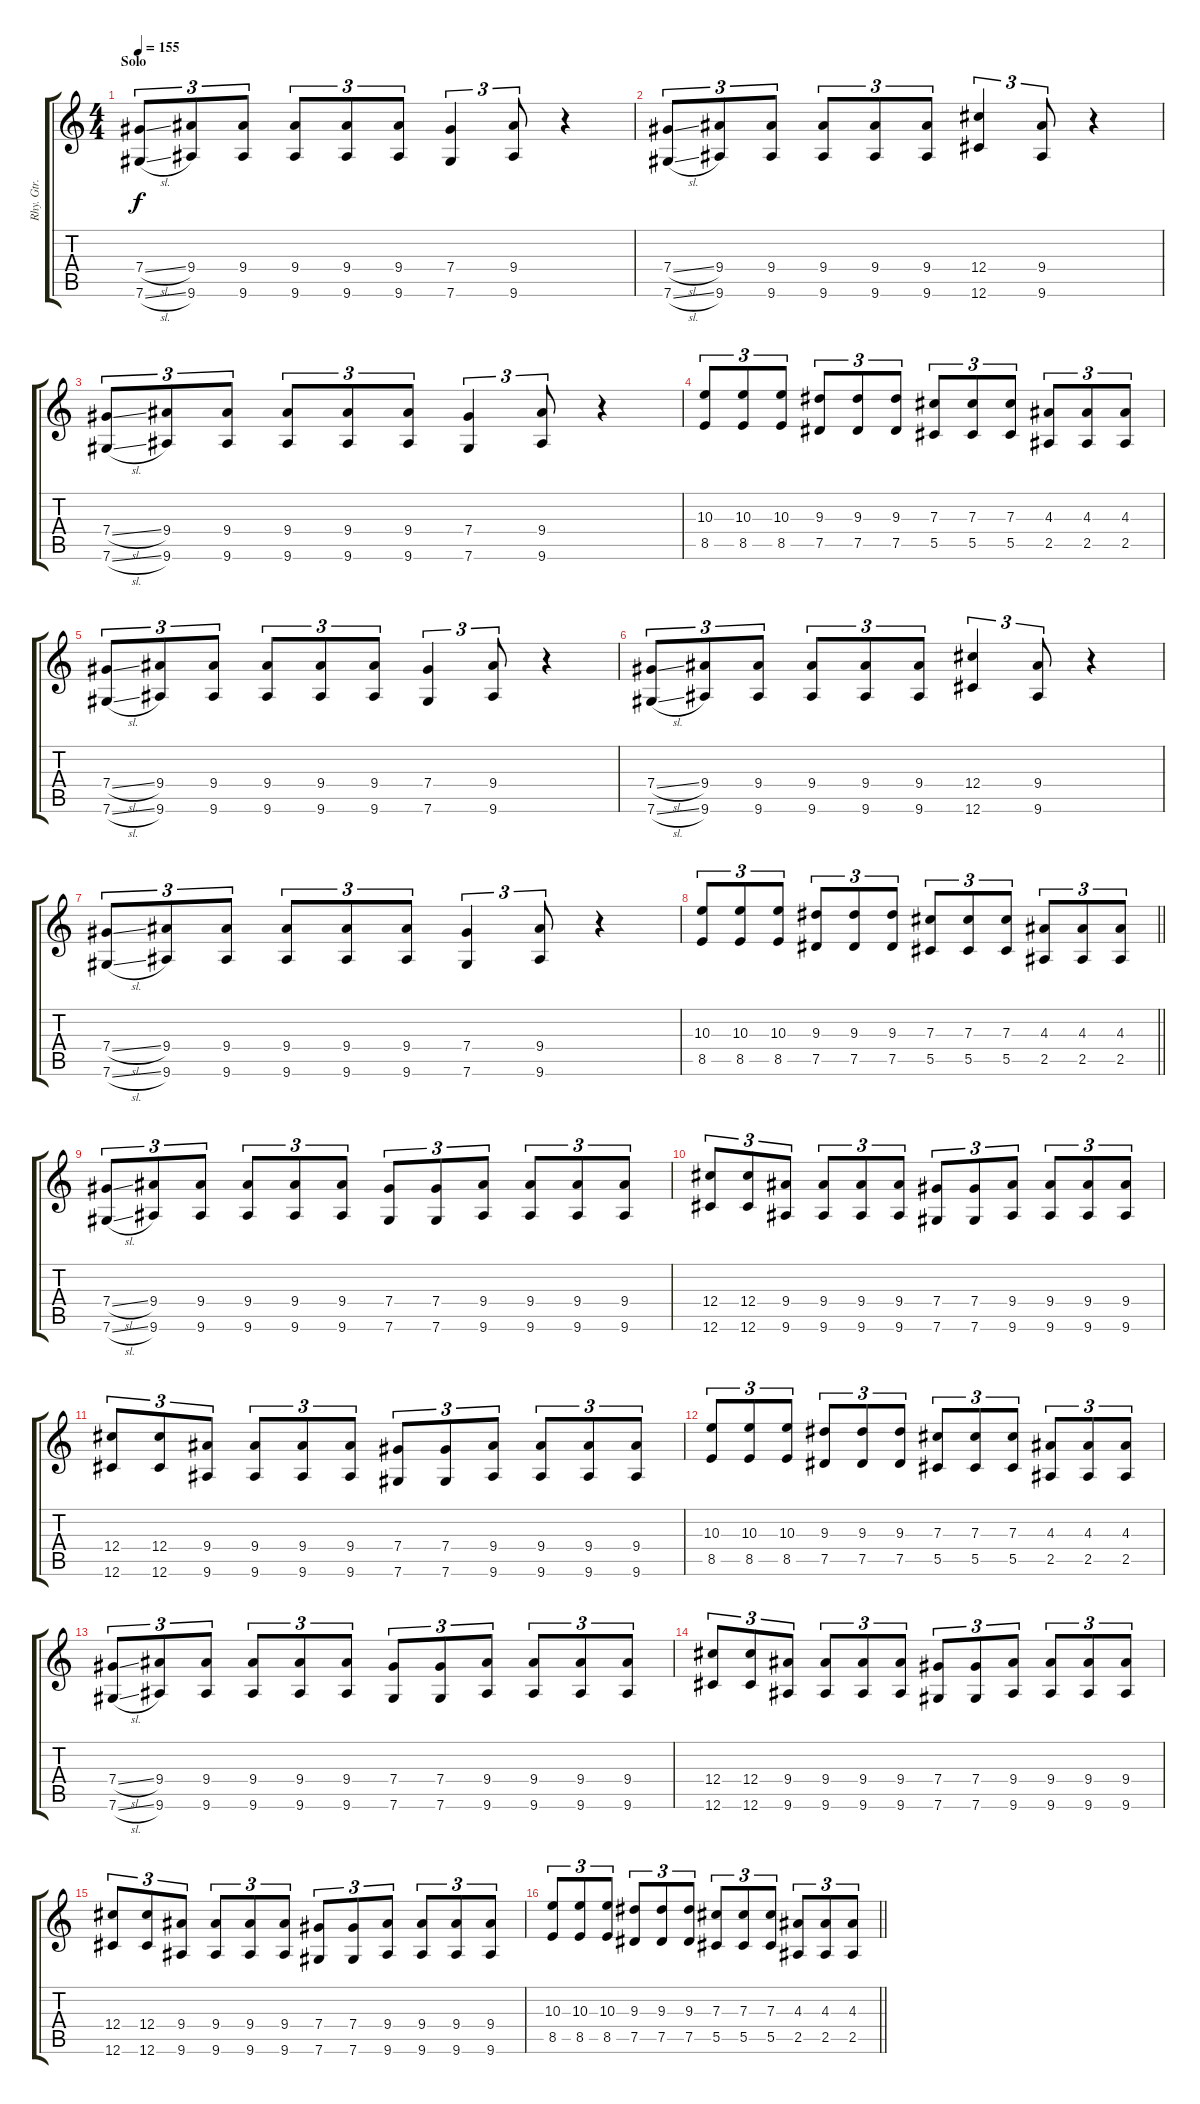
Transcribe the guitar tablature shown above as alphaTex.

\track ("Rhy. Gtr. 1" "Rhy. Gtr. ") {instrument distortionguitar}
\staff {score tabs}
\tuning (Eb4 Bb3 Gb3 Db3 Ab2 Db2) {hide}
\ts (4 4)
\section ("" "Solo")
\tempo 155
\clef g2
\ks c
(7.4{sl} 7.6{sl}).8{tu (3 2) dy f volume 5} (9.4 9.6).8{tu (3 2)} (9.4 9.6).8{tu (3 2)} (9.4 9.6).8{tu (3 2)} (9.4 9.6).8{tu (3 2)} (9.4 9.6).8{tu (3 2)} (7.4 7.6).4{tu (3 2)} (9.4 9.6).8{tu (3 2)} r.4 |
(7.4{sl} 7.6{sl}).8{tu (3 2)} (9.4 9.6).8{tu (3 2)} (9.4 9.6).8{tu (3 2)} (9.4 9.6).8{tu (3 2)} (9.4 9.6).8{tu (3 2)} (9.4 9.6).8{tu (3 2)} (12.4 12.6).4{tu (3 2)} (9.4 9.6).8{tu (3 2)} r.4 |
(7.4{sl} 7.6{sl}).8{tu (3 2)} (9.4 9.6).8{tu (3 2)} (9.4 9.6).8{tu (3 2)} (9.4 9.6).8{tu (3 2)} (9.4 9.6).8{tu (3 2)} (9.4 9.6).8{tu (3 2)} (7.4 7.6).4{tu (3 2)} (9.4 9.6).8{tu (3 2)} r.4 |
(10.3 8.5).8{tu (3 2)} (10.3 8.5).8{tu (3 2)} (10.3 8.5).8{tu (3 2)} (9.3 7.5).8{tu (3 2)} (9.3 7.5).8{tu (3 2)} (9.3 7.5).8{tu (3 2)} (7.3 5.5).8{tu (3 2)} (7.3 5.5).8{tu (3 2)} (7.3 5.5).8{tu (3 2)} (4.3 2.5).8{tu (3 2)} (4.3 2.5).8{tu (3 2)} (4.3 2.5).8{tu (3 2)} |
(7.4{sl} 7.6{sl}).8{tu (3 2)} (9.4 9.6).8{tu (3 2)} (9.4 9.6).8{tu (3 2)} (9.4 9.6).8{tu (3 2)} (9.4 9.6).8{tu (3 2)} (9.4 9.6).8{tu (3 2)} (7.4 7.6).4{tu (3 2)} (9.4 9.6).8{tu (3 2)} r.4 |
(7.4{sl} 7.6{sl}).8{tu (3 2)} (9.4 9.6).8{tu (3 2)} (9.4 9.6).8{tu (3 2)} (9.4 9.6).8{tu (3 2)} (9.4 9.6).8{tu (3 2)} (9.4 9.6).8{tu (3 2)} (12.4 12.6).4{tu (3 2)} (9.4 9.6).8{tu (3 2)} r.4 |
(7.4{sl} 7.6{sl}).8{tu (3 2)} (9.4 9.6).8{tu (3 2)} (9.4 9.6).8{tu (3 2)} (9.4 9.6).8{tu (3 2)} (9.4 9.6).8{tu (3 2)} (9.4 9.6).8{tu (3 2)} (7.4 7.6).4{tu (3 2)} (9.4 9.6).8{tu (3 2)} r.4 |
\barLineRight lightlight
(10.3 8.5).8{tu (3 2)} (10.3 8.5).8{tu (3 2)} (10.3 8.5).8{tu (3 2)} (9.3 7.5).8{tu (3 2)} (9.3 7.5).8{tu (3 2)} (9.3 7.5).8{tu (3 2)} (7.3 5.5).8{tu (3 2)} (7.3 5.5).8{tu (3 2)} (7.3 5.5).8{tu (3 2)} (4.3 2.5).8{tu (3 2)} (4.3 2.5).8{tu (3 2)} (4.3 2.5).8{tu (3 2)} |
\section ("" "")
(7.4{sl} 7.6{sl}).8{tu (3 2)} (9.4 9.6).8{tu (3 2)} (9.4 9.6).8{tu (3 2)} (9.4 9.6).8{tu (3 2)} (9.4 9.6).8{tu (3 2)} (9.4 9.6).8{tu (3 2)} (7.4 7.6).8{tu (3 2)} (7.4 7.6).8{tu (3 2)} (9.4 9.6).8{tu (3 2)} (9.4 9.6).8{tu (3 2)} (9.4 9.6).8{tu (3 2)} (9.4 9.6).8{tu (3 2)} |
(12.4 12.6).8{tu (3 2)} (12.4 12.6).8{tu (3 2)} (9.4 9.6).8{tu (3 2)} (9.4 9.6).8{tu (3 2)} (9.4 9.6).8{tu (3 2)} (9.4 9.6).8{tu (3 2)} (7.4 7.6).8{tu (3 2)} (7.4 7.6).8{tu (3 2)} (9.4 9.6).8{tu (3 2)} (9.4 9.6).8{tu (3 2)} (9.4 9.6).8{tu (3 2)} (9.4 9.6).8{tu (3 2)} |
(12.4 12.6).8{tu (3 2)} (12.4 12.6).8{tu (3 2)} (9.4 9.6).8{tu (3 2)} (9.4 9.6).8{tu (3 2)} (9.4 9.6).8{tu (3 2)} (9.4 9.6).8{tu (3 2)} (7.4 7.6).8{tu (3 2)} (7.4 7.6).8{tu (3 2)} (9.4 9.6).8{tu (3 2)} (9.4 9.6).8{tu (3 2)} (9.4 9.6).8{tu (3 2)} (9.4 9.6).8{tu (3 2)} |
(10.3 8.5).8{tu (3 2)} (10.3 8.5).8{tu (3 2)} (10.3 8.5).8{tu (3 2)} (9.3 7.5).8{tu (3 2)} (9.3 7.5).8{tu (3 2)} (9.3 7.5).8{tu (3 2)} (7.3 5.5).8{tu (3 2)} (7.3 5.5).8{tu (3 2)} (7.3 5.5).8{tu (3 2)} (4.3 2.5).8{tu (3 2)} (4.3 2.5).8{tu (3 2)} (4.3 2.5).8{tu (3 2)} |
(7.4{sl} 7.6{sl}).8{tu (3 2)} (9.4 9.6).8{tu (3 2)} (9.4 9.6).8{tu (3 2)} (9.4 9.6).8{tu (3 2)} (9.4 9.6).8{tu (3 2)} (9.4 9.6).8{tu (3 2)} (7.4 7.6).8{tu (3 2)} (7.4 7.6).8{tu (3 2)} (9.4 9.6).8{tu (3 2)} (9.4 9.6).8{tu (3 2)} (9.4 9.6).8{tu (3 2)} (9.4 9.6).8{tu (3 2)} |
(12.4 12.6).8{tu (3 2)} (12.4 12.6).8{tu (3 2)} (9.4 9.6).8{tu (3 2)} (9.4 9.6).8{tu (3 2)} (9.4 9.6).8{tu (3 2)} (9.4 9.6).8{tu (3 2)} (7.4 7.6).8{tu (3 2)} (7.4 7.6).8{tu (3 2)} (9.4 9.6).8{tu (3 2)} (9.4 9.6).8{tu (3 2)} (9.4 9.6).8{tu (3 2)} (9.4 9.6).8{tu (3 2)} |
(12.4 12.6).8{tu (3 2)} (12.4 12.6).8{tu (3 2)} (9.4 9.6).8{tu (3 2)} (9.4 9.6).8{tu (3 2)} (9.4 9.6).8{tu (3 2)} (9.4 9.6).8{tu (3 2)} (7.4 7.6).8{tu (3 2)} (7.4 7.6).8{tu (3 2)} (9.4 9.6).8{tu (3 2)} (9.4 9.6).8{tu (3 2)} (9.4 9.6).8{tu (3 2)} (9.4 9.6).8{tu (3 2)} |
\barLineRight lightlight
(10.3 8.5).8{tu (3 2)} (10.3 8.5).8{tu (3 2)} (10.3 8.5).8{tu (3 2)} (9.3 7.5).8{tu (3 2)} (9.3 7.5).8{tu (3 2)} (9.3 7.5).8{tu (3 2)} (7.3 5.5).8{tu (3 2)} (7.3 5.5).8{tu (3 2)} (7.3 5.5).8{tu (3 2)} (4.3 2.5).8{tu (3 2)} (4.3 2.5).8{tu (3 2)} (4.3 2.5).8{tu (3 2)}
